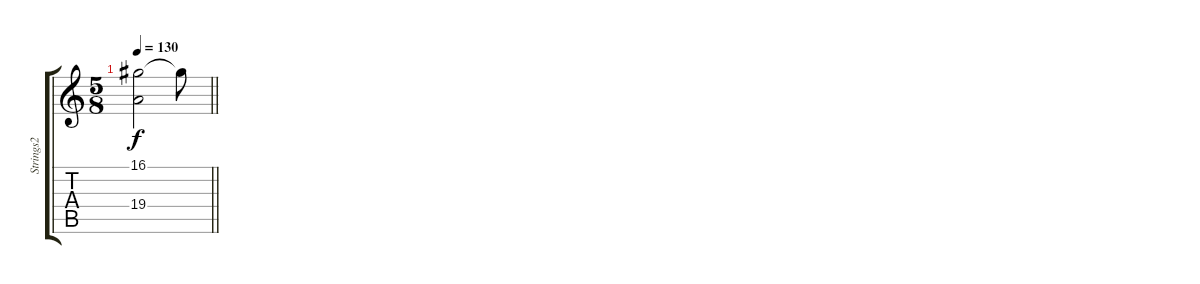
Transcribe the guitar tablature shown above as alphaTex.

\track ("Strings2" "Strings2") {instrument synthstrings1}
\staff {score tabs}
\tuning (E4 B3 G3 D3 A2 E2) {hide}
\ts (5 8)
\tempo 130
\clef g2
\barLineRight lightlight
\ks c
(16.1 19.4{t}).2{dy f} 16.1{t}.8
